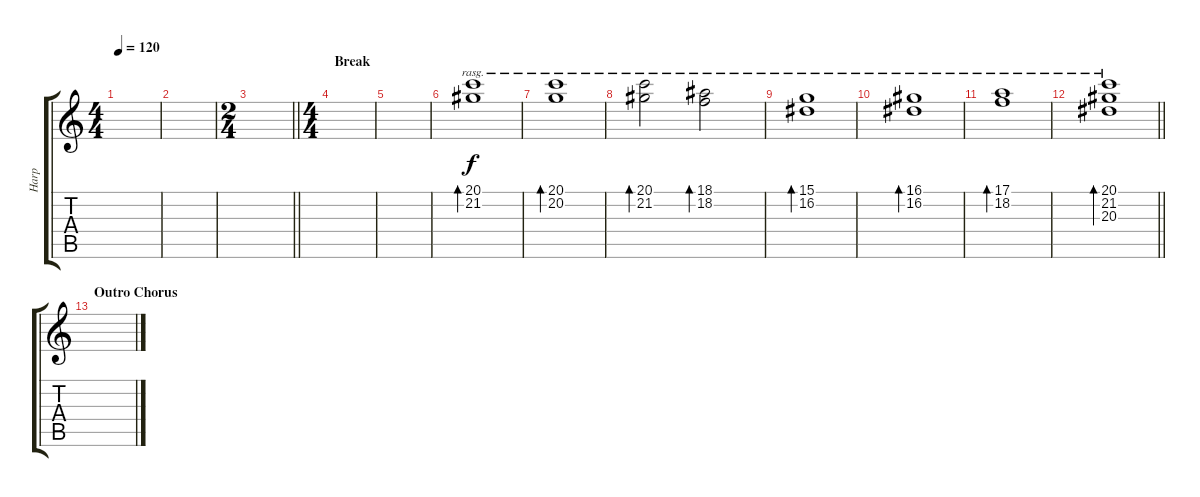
\track ("Harp" "Harp") {instrument orchestralharp}
\staff {score tabs}
\tuning (E4 B3 G3 D3 A2 E2) {hide}
\ts (4 4)
\tempo 120
\clef g2
\ks c
|
|
\ts (2 4)
\barLineRight lightlight
|
\ts (4 4)
\section ("" "Break")
|
|
(20.1 21.2).1{bd 120 rasg ii} |
(20.1 20.2).1{bd 120 rasg ii} |
(20.1 21.2).2{bd 120 rasg ii} (18.1 18.2).2{bd 120 rasg ii} |
(15.1 16.2).1{bd 120 rasg ii} |
(16.1 16.2).1{bd 120 rasg ii} |
(17.1 18.2).1{bd 120 rasg ii} |
\barLineRight lightlight
(20.1 21.2 20.3).1{bd 120 rasg ii} |
\section ("" "Outro Chorus")
